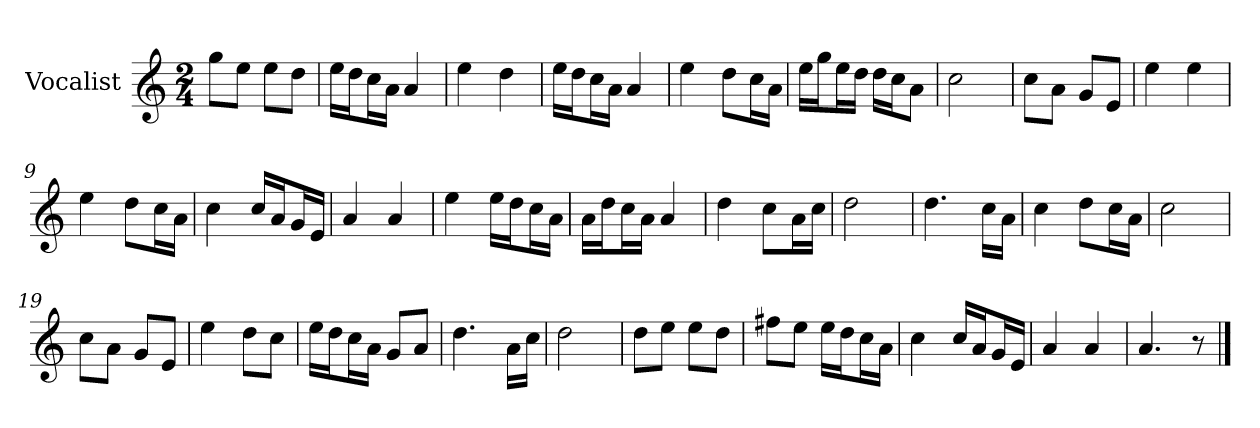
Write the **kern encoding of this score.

**kern
*part1
*staff1
*I"Vocalist
*k[]
*C:
*M2/4
=
8ggL
8eeJ
8eeL
8ddJ
=1
16eeLL
16ddJ
16ccL
16aJJ
4a
=2
4ee
4dd
=3
16eeLL
16ddJ
16ccL
16aJJ
4a
=4
4ee
8ddL
16ccL
16aJJ
=5
16eeLL
16ggJ
16eeL
16ddJJ
16ddLL
16ccJ
8aJ
=6
2cc
=7
8ccL
8aJ
8gL
8eJ
=8
4ee
4ee
=9
4ee
8ddL
16ccL
16aJJ
=10
4cc
16ccLL
16aJ
16gL
16eJJ
=11
4a
4a
=12
4ee
16eeLL
16ddJ
16ccL
16aJJ
=13
16aLL
16ddJ
16ccL
16aJJ
4a
=14
4dd
8ccL
16aL
16ccJJ
=15
2dd
=16
4.dd
16ccLL
16aJJ
=17
4cc
8ddL
16ccL
16aJJ
=18
2cc
=19
8ccL
8aJ
8gL
8eJ
=20
4ee
8ddL
8ccJ
=21
16eeLL
16ddJ
16ccL
16aJJ
8gL
8aJ
=22
4.dd
16aLL
16ccJJ
=23
2dd
=24
8ddL
8eeJ
8eeL
8ddJ
=25
8ff#XL
8eeJ
16eeLL
16ddJ
16ccL
16aJJ
=26
4cc
16ccLL
16aJ
16gL
16eJJ
=27
4a
4a
=28
4.a
8r
==
*-
